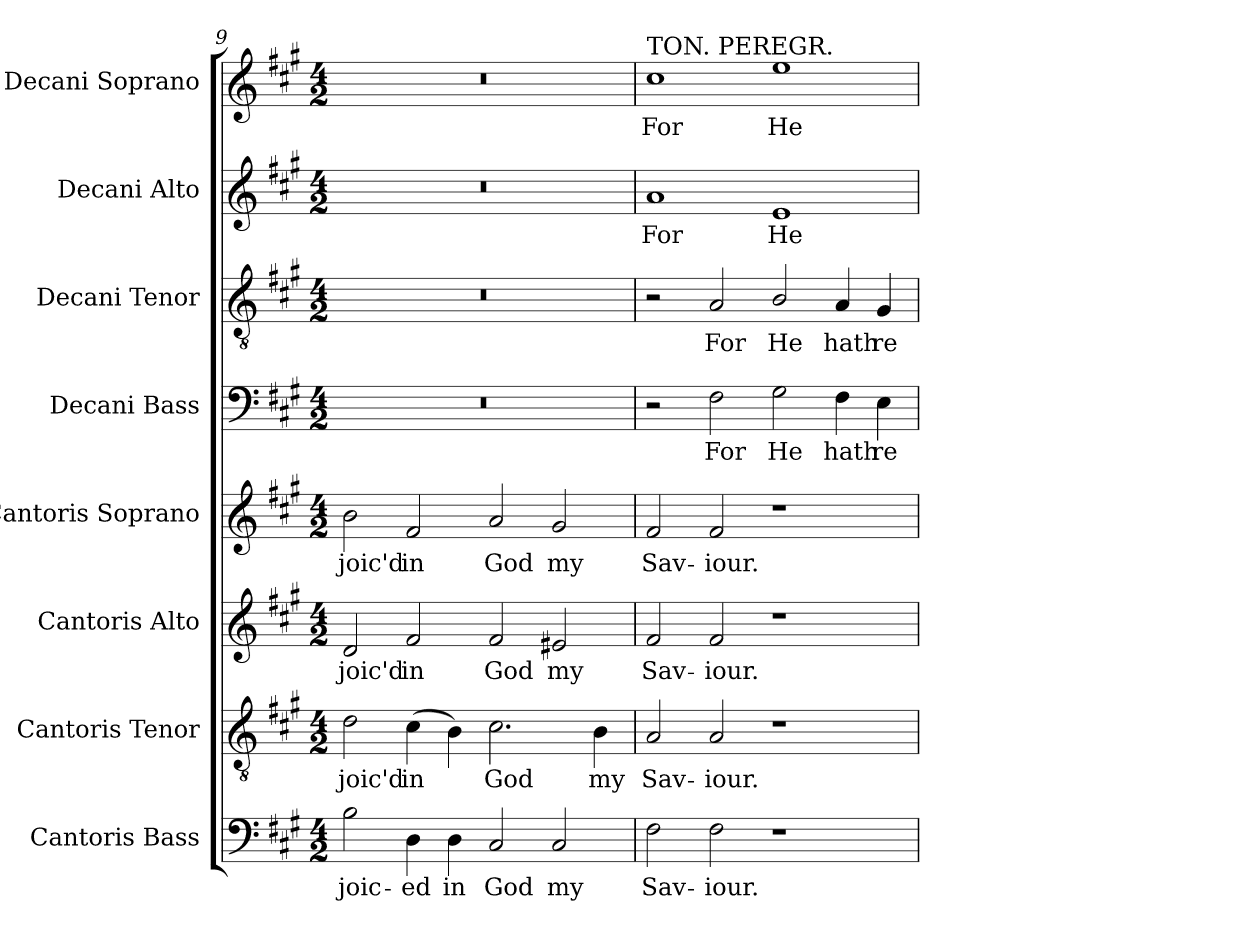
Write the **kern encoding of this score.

**kern	**text	**kern	**text	**kern	**text	**kern	**text	**kern	**text	**kern	**text	**kern	**text	**kern	**text
*part8	*part8	*part7	*part7	*part6	*part6	*part5	*part5	*part4	*part4	*part3	*part3	*part2	*part2	*part1	*part1
*staff8	*staff8	*staff7	*staff7	*staff6	*staff6	*staff5	*staff5	*staff4	*staff4	*staff3	*staff3	*staff2	*staff2	*staff1	*staff1
*I"Cantoris Bass	*	*I"Cantoris Tenor	*	*I"Cantoris Alto	*	*I"Cantoris Soprano	*	*I"Decani Bass	*	*I"Decani Tenor	*	*I"Decani Alto	*	*I"Decani Soprano	*
*I'Can B.	*	*I'Can T.	*	*I'Can A.	*	*I'Can S.	*	*I'Dec B.	*	*I'Dec T.	*	*I'Dec A.	*	*I'Dec S.	*
*clefF4	*	*clefGv2	*	*clefG2	*	*clefG2	*	*clefF4	*	*clefGv2	*	*clefG2	*	*clefG2	*
*	*	*ITrd7c12	*	*	*	*	*	*	*	*ITrd7c12	*	*	*	*	*
*k[f#c#g#]	*	*k[f#c#g#]	*	*k[f#c#g#]	*	*k[f#c#g#]	*	*k[f#c#g#]	*	*k[f#c#g#]	*	*k[f#c#g#]	*	*k[f#c#g#]	*
*A:	*	*A:	*	*A:	*	*A:	*	*A:	*	*A:	*	*A:	*	*A:	*
*M4/2	*	*M4/2	*	*M4/2	*	*M4/2	*	*M4/2	*	*M4/2	*	*M4/2	*	*M4/2	*
=9	=9	=9	=9	=9	=9	=9	=9	=9	=9	=9	=9	=9	=9	=9	=9
!	!LO:LY:b:color=#000000	!	!	!	!	!	!	!	!	!	!	!	!	!	!
!	!	!	!LO:LY:b:color=#000000	!	!	!	!	!	!	!	!	!	!	!	!
!	!	!	!	!	!LO:LY:b:color=#000000	!	!	!	!	!	!	!	!	!	!
!	!	!	!	!	!	!	!LO:LY:b:color=#000000	!LO:N:vis=1	!	!LO:N:vis=1	!	!LO:N:vis=1	!	!LO:N:vis=1	!
2Bi\	-joic-	2Di\	-joic'd	2di/	-joic'd	2bi\	-joic'd	0r	.	0r	.	0r	.	0r	.
!	!LO:LY:b:color=#000000	!	!	!	!	!	!	!	!	!	!	!	!	!	!
!	!	!	!LO:LY:b:color=#000000	!	!	!	!	!	!	!	!	!	!	!	!
!	!	!	!	!	!LO:LY:b:color=#000000	!	!	!	!	!	!	!	!	!	!
!	!	!	!	!	!	!	!LO:LY:b:color=#000000	!	!	!	!	!	!	!	!
4Di\	-ed	(4C#i\	in	2f#i/	in	2f#i/	in	.	.	.	.	.	.	.	.
!	!LO:LY:b:color=#000000	!	!	!	!	!	!	!	!	!	!	!	!	!	!
4Di\	in	4BBi\)	.	.	.	.	.	.	.	.	.	.	.	.	.
!	!LO:LY:b:color=#000000	!	!	!	!	!	!	!	!	!	!	!	!	!	!
!	!	!	!LO:LY:b:color=#000000	!	!	!	!	!	!	!	!	!	!	!	!
!	!	!	!	!	!LO:LY:b:color=#000000	!	!	!	!	!	!	!	!	!	!
!	!	!	!	!	!	!	!LO:LY:b:color=#000000	!	!	!	!	!	!	!	!
2C#i/	God	2.C#i\	God	2f#i/	God	2ai/	God	.	.	.	.	.	.	.	.
!	!LO:LY:b:color=#000000	!	!	!	!	!	!	!	!	!	!	!	!	!	!
!	!	!	!	!	!LO:LY:b:color=#000000	!	!	!	!	!	!	!	!	!	!
!	!	!	!	!	!	!	!LO:LY:b:color=#000000	!	!	!	!	!	!	!	!
2C#i/	my	.	.	2e#Xi/	my	2g#i/	my	.	.	.	.	.	.	.	.
!	!	!	!LO:LY:b:color=#000000	!	!	!	!	!	!	!	!	!	!	!	!
.	.	4BBi\	my	.	.	.	.	.	.	.	.	.	.	.	.
!!LO:LB:g=z
=10	=10	=10	=10	=10	=10	=10	=10	=10	=10	=10	=10	=10	=10	=10	=10
!	!LO:LY:b:color=#000000	!	!	!	!	!	!	!	!	!	!	!	!	!	!
!	!	!	!LO:LY:b:color=#000000	!	!	!	!	!	!	!	!	!	!	!	!
!	!	!	!	!	!LO:LY:b:color=#000000	!	!	!	!	!	!	!	!	!	!
!	!	!	!	!	!	!	!LO:LY:b:color=#000000	!	!	!	!	!	!	!	!
!	!	!	!	!	!	!	!	!	!	!	!	!	!LO:LY:b:color=#000000	!	!
!	!	!	!	!	!	!	!	!	!	!	!	!	!	!LO:TX:a:t=TON. PEREGR.	!
!	!	!	!	!	!	!	!	!	!	!	!	!	!	!	!LO:LY:b:color=#000000
2F#i\	Sav-	2AAi/	Sav-	2f#i/	Sav-	2f#i/	Sav-	2r	.	2r	.	1ai	For	1cc#i	For
!	!LO:LY:b:color=#000000	!	!	!	!	!	!	!	!	!	!	!	!	!	!
!	!	!	!LO:LY:b:color=#000000	!	!	!	!	!	!	!	!	!	!	!	!
!	!	!	!	!	!LO:LY:b:color=#000000	!	!	!	!	!	!	!	!	!	!
!	!	!	!	!	!	!	!LO:LY:b:color=#000000	!	!	!	!	!	!	!	!
!	!	!	!	!	!	!	!	!	!LO:LY:b:color=#000000	!	!	!	!	!	!
!	!	!	!	!	!	!	!	!	!	!	!LO:LY:b:color=#000000	!	!	!	!
2F#i\	-iour.	2AAi/	-iour.	2f#i/	-iour.	2f#i/	-iour.	2F#i\	For	2AAi/	For	.	.	.	.
!	!	!	!	!	!	!	!	!	!LO:LY:b:color=#000000	!	!	!	!	!	!
!	!	!	!	!	!	!	!	!	!	!	!LO:LY:b:color=#000000	!	!	!	!
!	!	!	!	!	!	!	!	!	!	!	!	!	!LO:LY:b:color=#000000	!	!
!	!	!	!	!	!	!	!	!	!	!	!	!	!	!	!LO:LY:b:color=#000000
1r	.	1r	.	1r	.	1r	.	2G#i\	He	2BBi/	He	1ei	He	1eei	He
!	!	!	!	!	!	!	!	!	!LO:LY:b:color=#000000	!	!	!	!	!	!
!	!	!	!	!	!	!	!	!	!	!	!LO:LY:b:color=#000000	!	!	!	!
.	.	.	.	.	.	.	.	4F#i\	hath	4AAi/	hath	.	.	.	.
!	!	!	!	!	!	!	!	!	!LO:LY:b:color=#000000	!	!	!	!	!	!
!	!	!	!	!	!	!	!	!	!	!	!LO:LY:b:color=#000000	!	!	!	!
.	.	.	.	.	.	.	.	4Ei\	re-	4GG#i/	re-	.	.	.	.
=	=	=	=	=	=	=	=	=	=	=	=	=	=	=	=
*-	*-	*-	*-	*-	*-	*-	*-	*-	*-	*-	*-	*-	*-	*-	*-
